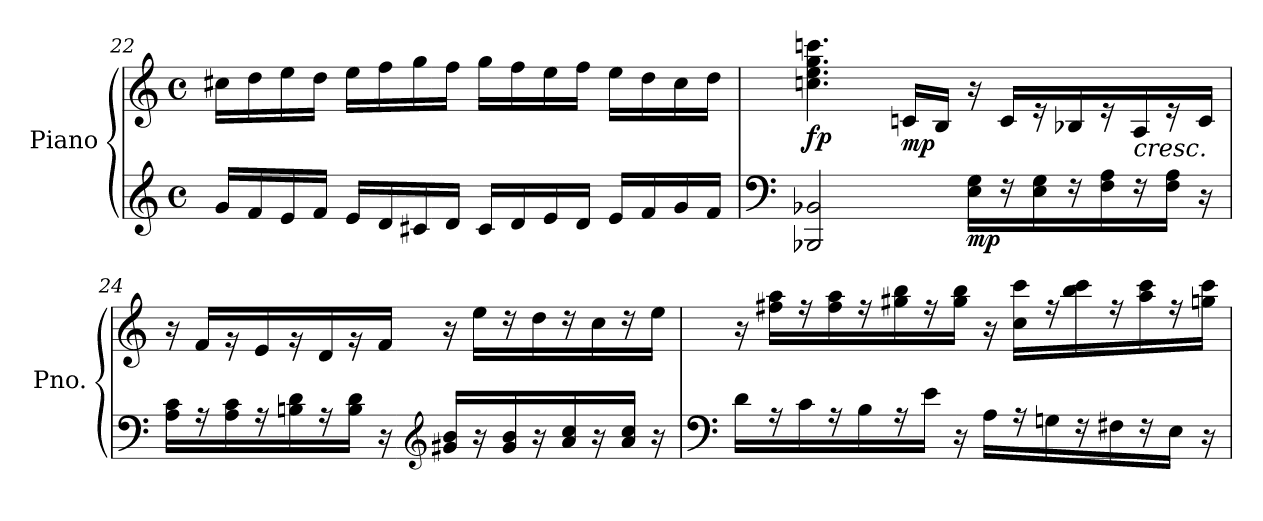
**kern	**kern	**dynam
*part1	*part1	*part1
*staff2	*staff1	*staff1/2
*I"Piano	*	*
*I'Pno.	*	*
!!LO:LB:g=z
*clefG2	*clefG2	*
*k[]	*k[]	*
*M4/4	*M4/4	*
*met(c)	*met(c)	*
=22	=22	=22
16g/LL	16cc#X\LL	.
16f/	16dd\	.
16e/	16ee\	.
16f/JJ	16dd\JJ	.
16e/LL	16ee\LL	.
16d/	16ff\	.
16c#X/	16gg\	.
16d/JJ	16ff\JJ	.
16c#/LL	16gg\LL	.
16d/	16ff\	.
16e/	16ee\	.
16d/JJ	16ff\JJ	.
16e/LL	16ee\LL	.
16f/	16dd\	.
16g/	16cc#\	.
16f/JJ	16dd\JJ	.
=23	=23	=23
*clefF4	*	*
!	!	!LO:DY:b
2BBB-X/ 2BB-X/	4.ccn\ 4.ee\ 4.gg\ 4.cccn\	fp
!	!	!LO:DY:b
.	16cn/LL	mp
.	16B/JJ	.
!	!	!LO:DY:b=2
16E\ 16G\LL	16r	mp
16rF	16c/LL	.
16E\ 16G\	16re	.
16rF	16B-X/	.
16F\ 16A\	16re	.
!	!LO:TX:b:i:t=cresc.	!
16rF	16A/	.
16F\ 16A\JJ	16re	.
16r	16c/JJ	.
=24	=24	=24
16A\ 16c\LL	16r	.
16rA	16f/LL	.
16A\ 16c\	16rg	.
16rA	16e/	.
16Bn\ 16d\	16rg	.
16rA	16d/	.
16B\ 16d\JJ	16rg	.
16r	16f/JJ	.
*clefG2	*	*
16g#X/ 16b/LL	16r	.
16r	16ee\LL	.
16g#/ 16b/	16rdd	.
16r	16dd\	.
16a/ 16cc/	16rdd	.
16r	16cc\	.
16a/ 16cc/JJ	16rdd	.
16r	16ee\JJ	.
!!LO:LB:g=z
=25	=25	=25
*clefF4	*	*
16d\LL	16r	.
16rA	16ff#X\ 16aa\LL	.
16c\	16rff	.
16rA	16ff#\ 16aa\	.
16B\	16rff	.
16rA	16gg#X\ 16bb\	.
16e\JJ	16rff	.
16r	16gg#\ 16bb\JJ	.
16A\LL	16r	.
16rA	16cc\ 16ccc\LL	.
16Gn\	16rff	.
16rF	16bb\ 16ccc\	.
16F#X\	16rff	.
16rF	16aa\ 16ccc\	.
16E\JJ	16rff	.
16r	16ggn\ 16ccc\JJ	.
=	=	=
*-	*-	*-
